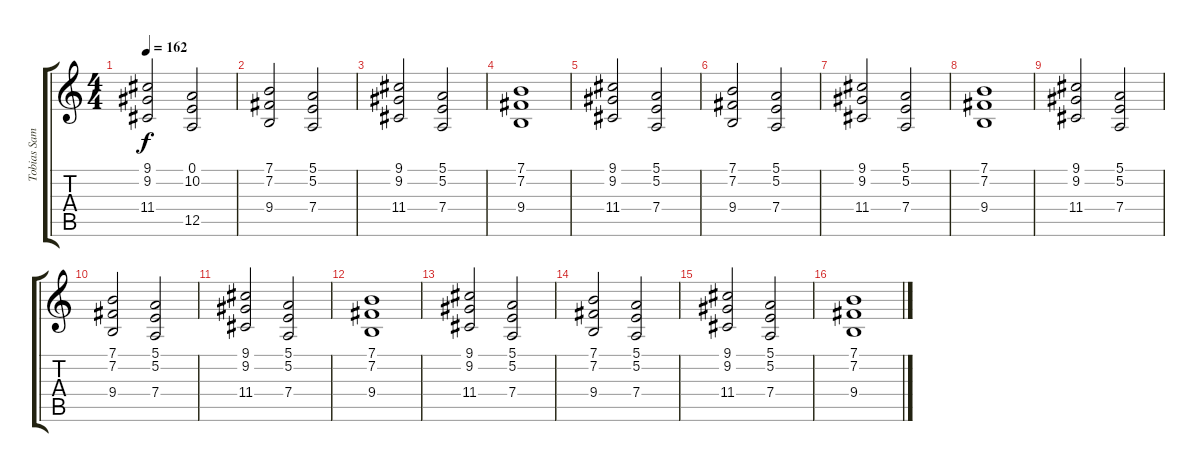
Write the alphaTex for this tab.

\track ("Tobias Sammet Keys 2" "Tobias Sam") {instrument stringensemble1}
\staff {score tabs}
\tuning (E4 B3 G3 D3 A2 E2) {hide}
\ts (4 4)
\tempo 162
\clef g2
\ks c
(9.1 9.2 11.4).2{dy f instrument stringensemble1} (0.1 10.2 12.5).2 |
(7.1 7.2 9.4).2 (5.1 5.2 7.4).2 |
(9.1 9.2 11.4).2 (5.1 5.2 7.4).2 |
(7.1 7.2 9.4).1 |
(9.1 9.2 11.4).2 (5.1 5.2 7.4).2 |
(7.1 7.2 9.4).2 (5.1 5.2 7.4).2 |
(9.1 9.2 11.4).2 (5.1 5.2 7.4).2 |
(7.1 7.2 9.4).1 |
(9.1 9.2 11.4).2 (5.1 5.2 7.4).2 |
(7.1 7.2 9.4).2 (5.1 5.2 7.4).2 |
(9.1 9.2 11.4).2 (5.1 5.2 7.4).2 |
(7.1 7.2 9.4).1 |
(9.1 9.2 11.4).2 (5.1 5.2 7.4).2 |
(7.1 7.2 9.4).2 (5.1 5.2 7.4).2 |
(9.1 9.2 11.4).2 (5.1 5.2 7.4).2 |
(7.1 7.2 9.4).1
